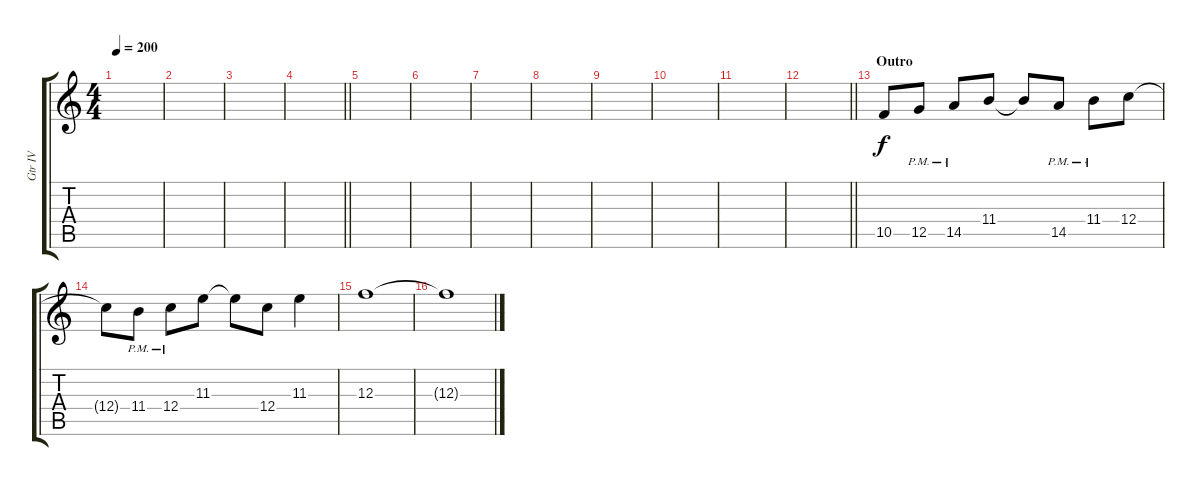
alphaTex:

\track ("Gtr IV" "Gtr IV") {instrument distortionguitar}
\staff {score tabs}
\tuning (D4 A3 F3 C3 G2 D2) {hide}
\ts (4 4)
\tempo 200
\clef g2
\ks c
|
|
|
\barLineRight lightlight
|
|
|
|
|
|
|
|
\barLineRight lightlight
|
\section ("" "Outro")
10.5.8 12.5{pm}.8 14.5{pm}.8 11.4.8 11.4{t}.8 14.5{pm}.8 11.4{pm}.8 12.4.8 |
12.4{t}.8 11.4{pm}.8 12.4{pm}.8 11.3.8 11.3{t}.8 12.4.8 11.3.4 |
12.3.1 |
12.3{t}.1
